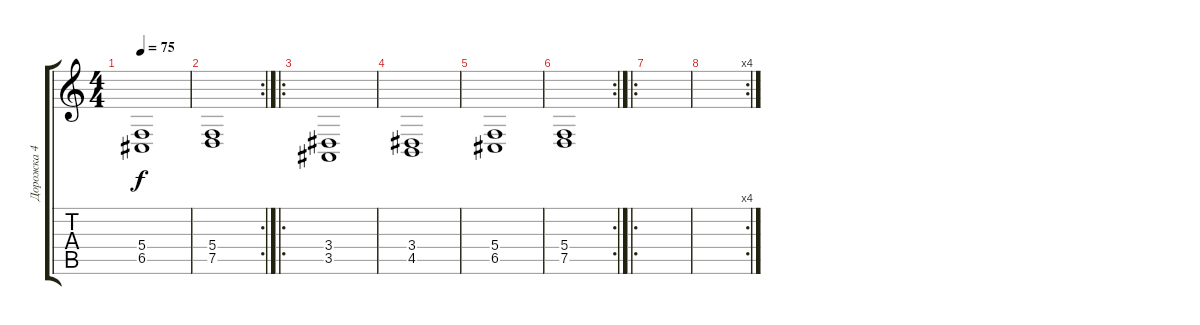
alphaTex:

\track ("Дорожка 4" "Дорожка 4") {instrument stringensemble2}
\staff {score tabs}
\tuning (D4 A3 F3 C3 G2 D2) {hide}
\ts (4 4)
\tempo 75
\clef g2
\ks c
(5.4 6.5).1{dy f} |
\rc 2
(5.4 7.5).1 |
\ro
(3.4 3.5).1 |
(3.4 4.5).1 |
(5.4 6.5).1 |
\rc 2
(5.4 7.5).1 |
\ro
|
\rc 4
